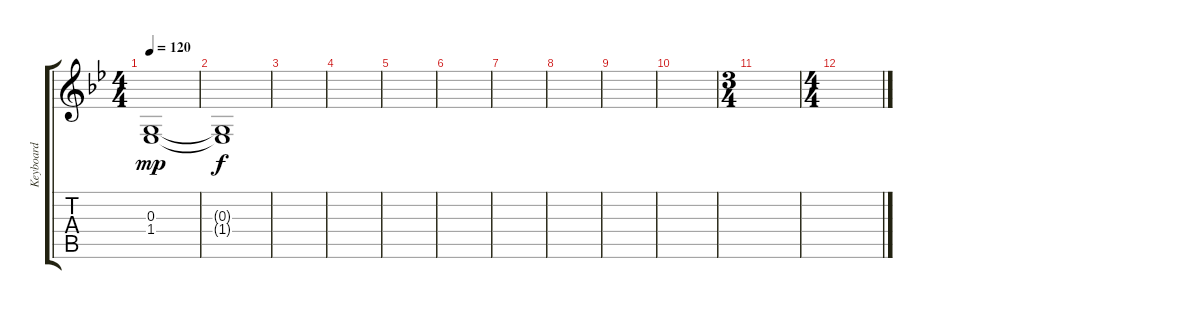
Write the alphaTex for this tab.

\track ("Keyboard" "Keyboard") {instrument drawbarorgan}
\staff {score tabs}
\tuning (E4 B3 G3 D3 A2 E2) {hide}
\ts (4 4)
\tempo 120
\clef g2
\ks bb
(0.3 1.4).1{dy mp} |
(0.3{t} 1.4{t}).1{dy f} |
|
|
|
|
|
|
|
|
\ts (3 4)
|
\ts (4 4)
